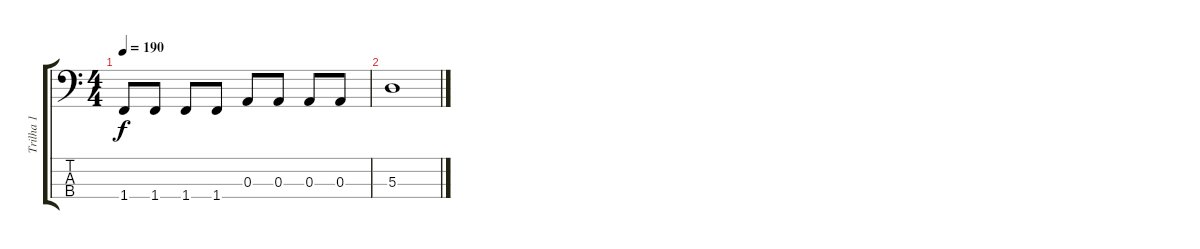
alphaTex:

\track ("Trilha 1" "Trilha 1") {instrument slapbass2}
\staff {score tabs}
\tuning (G2 D2 A1 E1) {hide}
\ts (4 4)
\tempo 190
\clef f4
\ks c
1.4.8{dy f} 1.4.8 1.4.8 1.4.8 0.3.8 0.3.8 0.3.8 0.3.8 |
5.3.1
